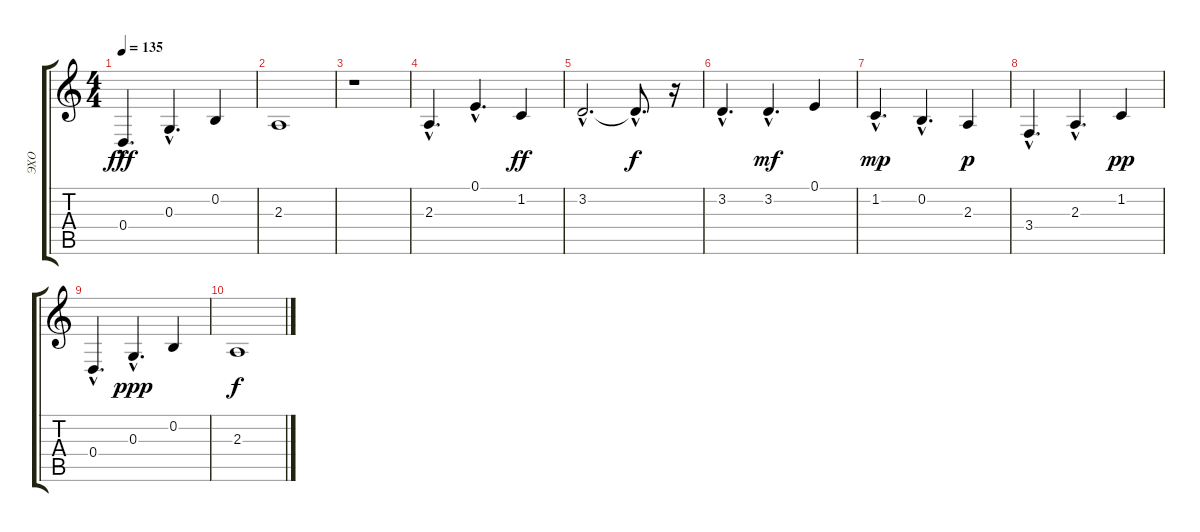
\track ("ЭХО" "ЭХО") {instrument synthbrass1}
\staff {score tabs}
\tuning (E4 B3 G3 D3 A2 E2) {hide}
\ts (4 4)
\tempo 135
\clef g2
\ks c
0.4{hac}.4{d dy fff} 0.3{hac}.4{d} 0.2.4 |
2.3.1 |
r.1 |
2.3{hac}.4{d volume 11 instrument synthbrass2} 0.1{hac}.4{d} 1.2.4{dy ff} |
3.2{hac}.2{d} 3.2{hac t}.8{d dy f} r.16 |
3.2{hac}.4{d} 3.2{hac}.4{d dy mf} 0.1.4 |
1.2{hac}.4{d dy mp} 0.2{hac}.4{d} 2.3.4{dy p} |
3.4{hac}.4{d} 2.3{hac}.4{d} 1.2.4{dy pp} |
0.4{hac}.4{d} 0.3{hac}.4{d dy ppp} 0.2.4 |
2.3.1{dy f}
